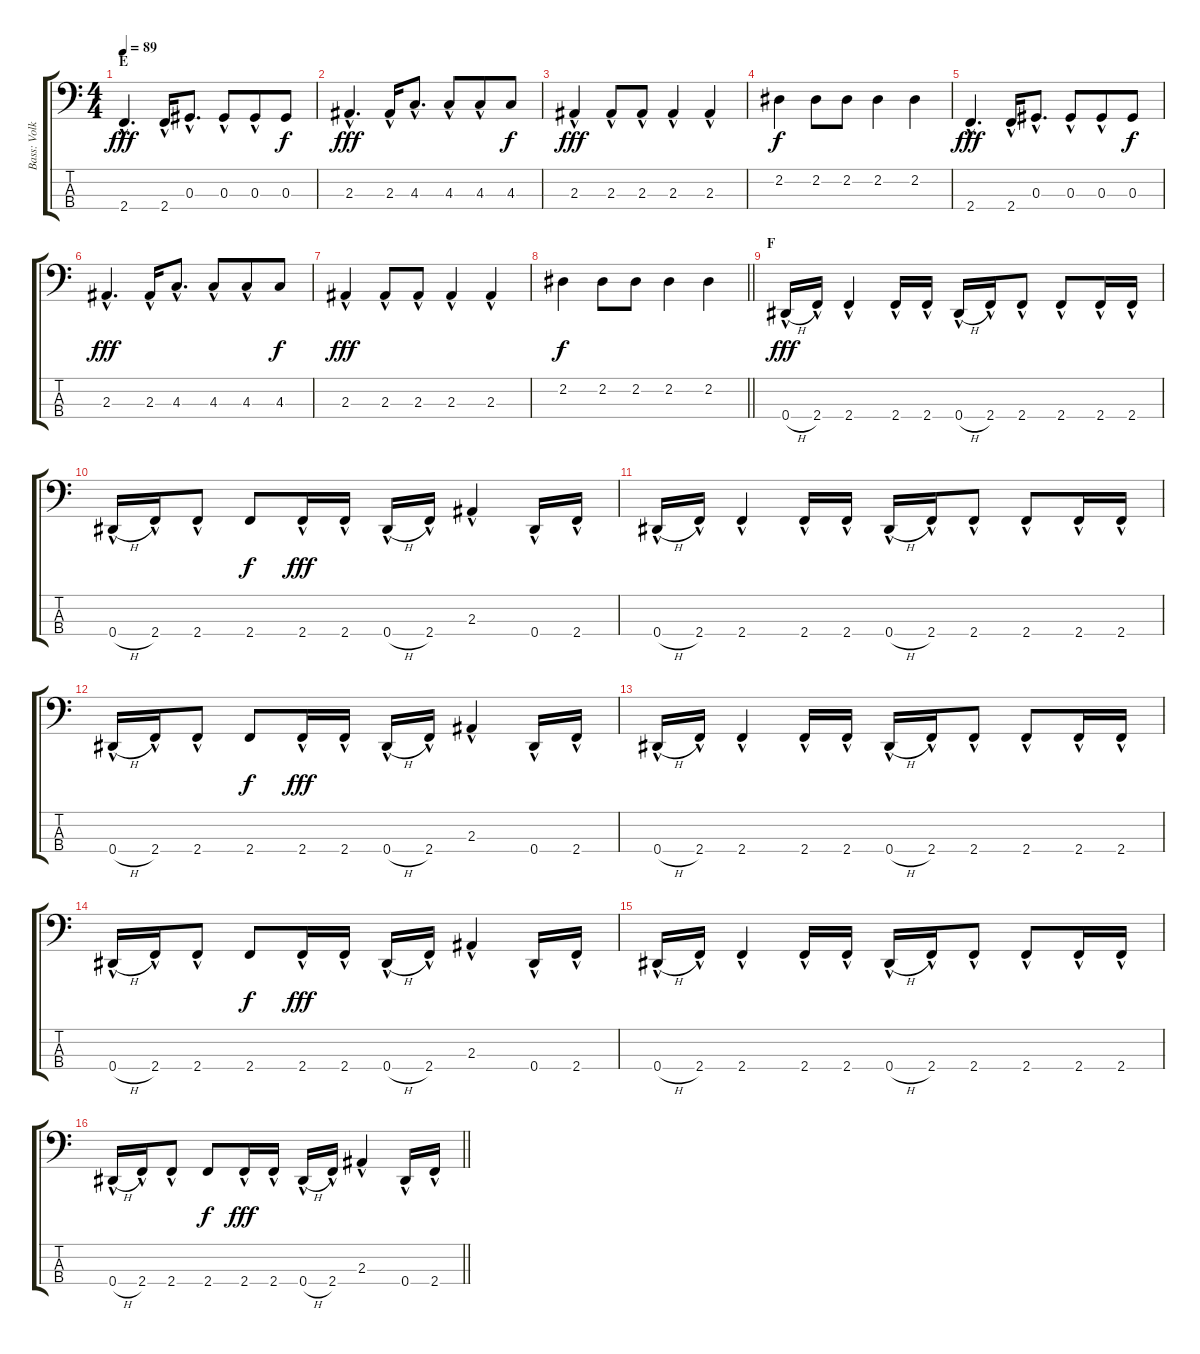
\track ("Bass: Volker" "Bass: Volk") {instrument electricbassfinger}
\staff {score tabs}
\tuning (Gb2 Db2 Ab1 Eb1) {hide}
\ts (4 4)
\section ("" "E")
\tempo 89
\clef f4
\ks c
2.4{hac}.4{d dy fff} 2.4{hac}.16 0.3{hac}.8{d} 0.3{hac}.8{beam merge} 0.3{hac}.8 0.3.8{dy f} |
2.3{hac}.4{d dy fff} 2.3{hac}.16 4.3{hac}.8{d} 4.3{hac}.8{beam merge} 4.3{hac}.8 4.3.8{dy f} |
2.3{hac}.4{dy fff} 2.3{hac}.8 2.3{hac}.8 2.3{hac}.4{beam merge} 2.3{hac}.4 |
2.2.4{dy f} 2.2.8 2.2.8 2.2.4 2.2.4 |
2.4{hac}.4{d dy fff} 2.4{hac}.16 0.3{hac}.8{d} 0.3{hac}.8{beam merge} 0.3{hac}.8 0.3.8{dy f} |
2.3{hac}.4{d dy fff} 2.3{hac}.16 4.3{hac}.8{d} 4.3{hac}.8{beam merge} 4.3{hac}.8 4.3.8{dy f} |
2.3{hac}.4{dy fff} 2.3{hac}.8 2.3{hac}.8 2.3{hac}.4{beam merge} 2.3{hac}.4 |
\barLineRight lightlight
2.2.4{dy f} 2.2.8 2.2.8 2.2.4 2.2.4 |
\section ("" "F")
0.4{h hac}.16{dy fff} 2.4{hac}.16 2.4{hac}.4 2.4{hac}.16 2.4{hac}.16 0.4{h hac}.16 2.4{hac}.16 2.4{hac}.8 2.4{hac}.8 2.4{hac}.16 2.4{hac}.16 |
0.4{h hac}.16 2.4{hac}.16 2.4{hac}.8 2.4.8{dy f} 2.4{hac}.16{dy fff} 2.4{hac}.16 0.4{h hac}.16 2.4{hac}.16 2.3{hac}.4 0.4{hac}.16 2.4{hac}.16 |
0.4{h hac}.16 2.4{hac}.16 2.4{hac}.4 2.4{hac}.16 2.4{hac}.16 0.4{h hac}.16 2.4{hac}.16 2.4{hac}.8 2.4{hac}.8 2.4{hac}.16 2.4{hac}.16 |
0.4{h hac}.16 2.4{hac}.16 2.4{hac}.8 2.4.8{dy f} 2.4{hac}.16{dy fff} 2.4{hac}.16 0.4{h hac}.16 2.4{hac}.16 2.3{hac}.4 0.4{hac}.16 2.4{hac}.16 |
0.4{h hac}.16 2.4{hac}.16 2.4{hac}.4 2.4{hac}.16 2.4{hac}.16 0.4{h hac}.16 2.4{hac}.16 2.4{hac}.8 2.4{hac}.8 2.4{hac}.16 2.4{hac}.16 |
0.4{h hac}.16 2.4{hac}.16 2.4{hac}.8 2.4.8{dy f} 2.4{hac}.16{dy fff} 2.4{hac}.16 0.4{h hac}.16 2.4{hac}.16 2.3{hac}.4 0.4{hac}.16 2.4{hac}.16 |
0.4{h hac}.16 2.4{hac}.16 2.4{hac}.4 2.4{hac}.16 2.4{hac}.16 0.4{h hac}.16 2.4{hac}.16 2.4{hac}.8 2.4{hac}.8 2.4{hac}.16 2.4{hac}.16 |
\barLineRight lightlight
0.4{h hac}.16 2.4{hac}.16 2.4{hac}.8 2.4.8{dy f} 2.4{hac}.16{dy fff} 2.4{hac}.16 0.4{h hac}.16 2.4{hac}.16 2.3{hac}.4 0.4{hac}.16 2.4{hac}.16
